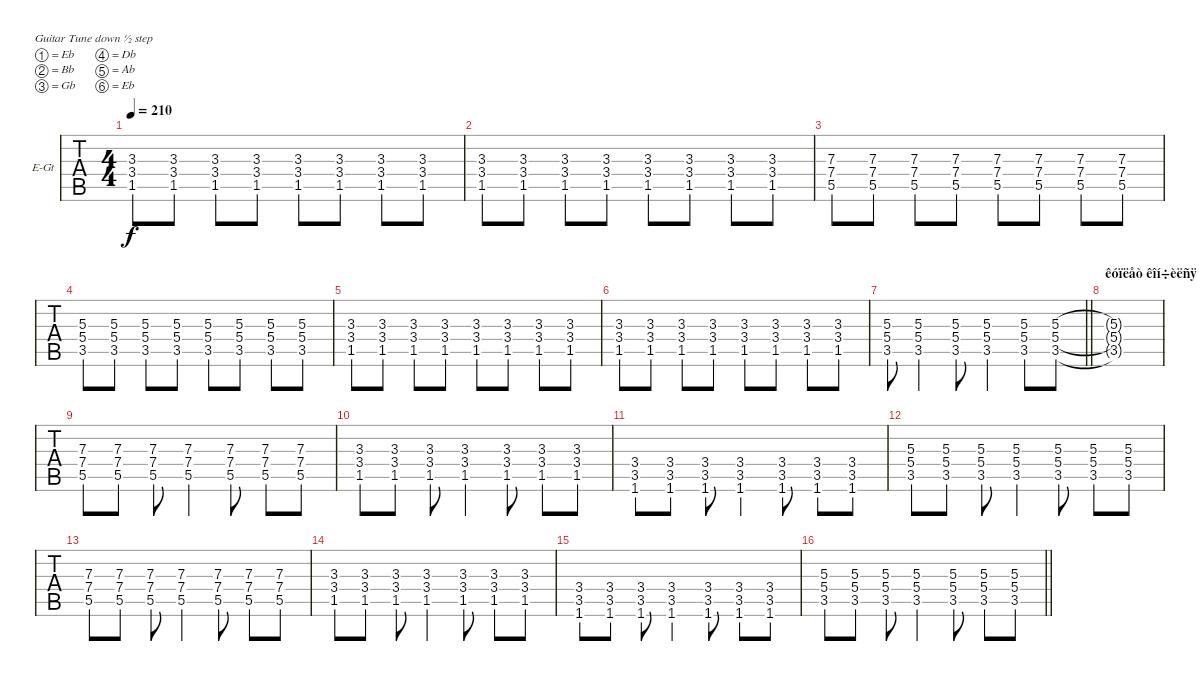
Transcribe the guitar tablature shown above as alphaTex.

\bracketExtendMode groupsimilarinstruments
\firstSystemTrackNameOrientation horizontal
\otherSystemsTrackNameOrientation horizontal
\track ("Electric Guitar1" "E-Gt") {instrument distortionguitar}
\staff {tabs}
\tuning (Eb4 Bb3 Gb3 Db3 Ab2 Eb2)
\ts (4 4)
\tempo 210
\clef g2
\ks c
(3.3 3.4 1.5).8{dy f} (3.3 3.4 1.5).8 (3.3 3.4 1.5).8 (3.3 3.4 1.5).8 (3.3 3.4 1.5).8 (3.3 3.4 1.5).8 (3.3 3.4 1.5).8 (3.3 3.4 1.5).8 |
(3.3 3.4 1.5).8 (3.3 3.4 1.5).8 (3.3 3.4 1.5).8 (3.3 3.4 1.5).8 (3.3 3.4 1.5).8 (3.3 3.4 1.5).8 (3.3 3.4 1.5).8 (3.3 3.4 1.5).8 |
(7.3 7.4 5.5).8 (7.3 7.4 5.5).8 (7.3 7.4 5.5).8 (7.3 7.4 5.5).8 (7.3 7.4 5.5).8 (7.3 7.4 5.5).8 (7.3 7.4 5.5).8 (7.3 7.4 5.5).8 |
(5.3 5.4 3.5).8 (5.3 5.4 3.5).8 (5.3 5.4 3.5).8 (5.3 5.4 3.5).8 (5.3 5.4 3.5).8 (5.3 5.4 3.5).8 (5.3 5.4 3.5).8 (5.3 5.4 3.5).8 |
(3.3 3.4 1.5).8 (3.3 3.4 1.5).8 (3.3 3.4 1.5).8 (3.3 3.4 1.5).8 (3.3 3.4 1.5).8 (3.3 3.4 1.5).8 (3.3 3.4 1.5).8 (3.3 3.4 1.5).8 |
(3.3 3.4 1.5).8 (3.3 3.4 1.5).8 (3.3 3.4 1.5).8 (3.3 3.4 1.5).8 (3.3 3.4 1.5).8 (3.3 3.4 1.5).8 (3.3 3.4 1.5).8 (3.3 3.4 1.5).8 |
\barLineRight lightlight
(5.3 5.4 3.5).8 (5.3 5.4 3.5).4 (5.3 5.4 3.5).8 (5.3 5.4 3.5).4 (5.3 5.4 3.5).8 (5.3 5.4 3.5).8 |
\section ("" "êóïëåò êîí÷èëñÿ")
(5.3{t} 5.4{t} 3.5{t}).1 |
(7.3 7.4 5.5).8 (7.3 7.4 5.5).8 (7.3 7.4 5.5).8 (7.3 7.4 5.5).4 (7.3 7.4 5.5).8 (7.3 7.4 5.5).8 (7.3 7.4 5.5).8 |
(3.3 3.4 1.5).8 (3.3 3.4 1.5).8 (3.3 3.4 1.5).8 (3.3 3.4 1.5).4 (3.3 3.4 1.5).8 (3.3 3.4 1.5).8 (3.3 3.4 1.5).8 |
(3.4 3.5 1.6).8 (3.4 3.5 1.6).8 (3.4 3.5 1.6).8 (3.4 3.5 1.6).4 (3.4 3.5 1.6).8 (3.4 3.5 1.6).8 (3.4 3.5 1.6).8 |
(5.3 5.4 3.5).8 (5.3 5.4 3.5).8 (5.3 5.4 3.5).8 (5.3 5.4 3.5).4 (5.3 5.4 3.5).8 (5.3 5.4 3.5).8 (5.3 5.4 3.5).8 |
(7.3 7.4 5.5).8 (7.3 7.4 5.5).8 (7.3 7.4 5.5).8 (7.3 7.4 5.5).4 (7.3 7.4 5.5).8 (7.3 7.4 5.5).8 (7.3 7.4 5.5).8 |
(3.3 3.4 1.5).8 (3.3 3.4 1.5).8 (3.3 3.4 1.5).8 (3.3 3.4 1.5).4 (3.3 3.4 1.5).8 (3.3 3.4 1.5).8 (3.3 3.4 1.5).8 |
(3.4 3.5 1.6).8 (3.4 3.5 1.6).8 (3.4 3.5 1.6).8 (3.4 3.5 1.6).4 (3.4 3.5 1.6).8 (3.4 3.5 1.6).8 (3.4 3.5 1.6).8 |
\barLineRight lightlight
(5.3 5.4 3.5).8 (5.3 5.4 3.5).8 (5.3 5.4 3.5).8 (5.3 5.4 3.5).4 (5.3 5.4 3.5).8 (5.3 5.4 3.5).8 (5.3 5.4 3.5).8
